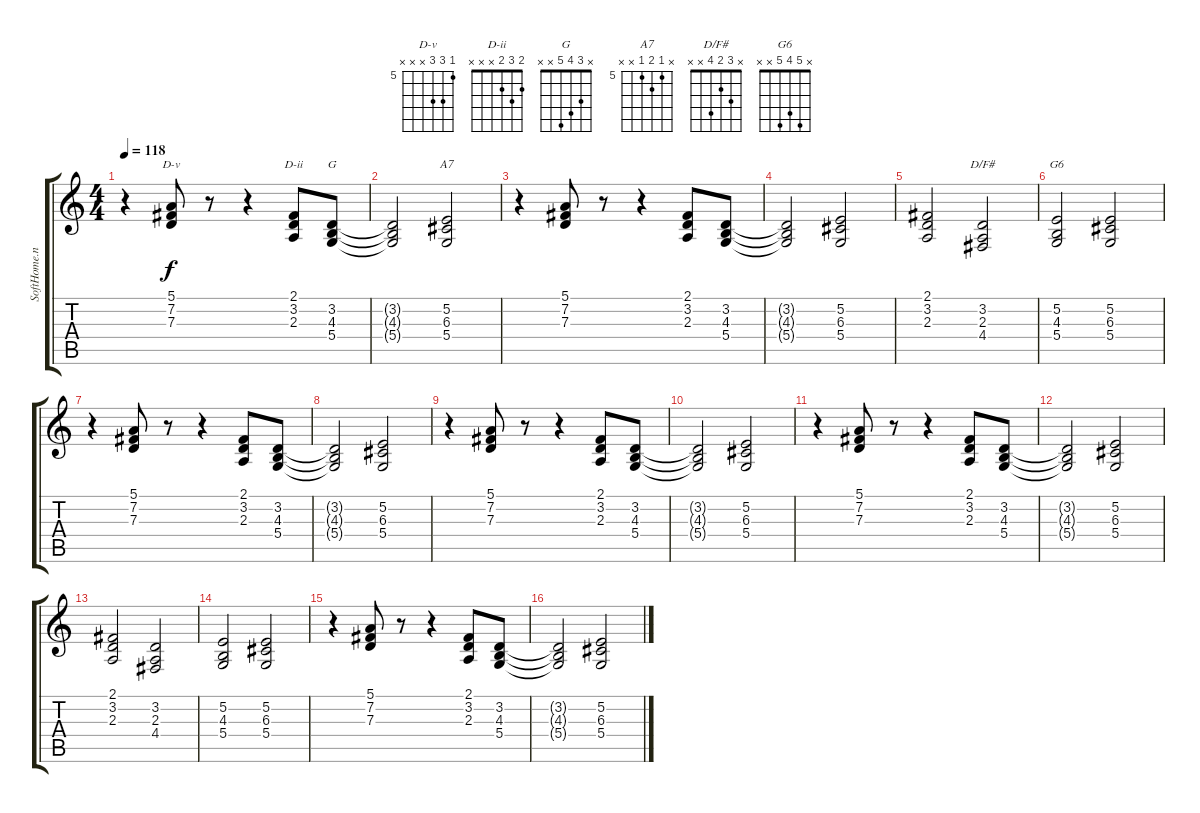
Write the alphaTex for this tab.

\track ("" "SoftHome.n") {instrument brightacousticpiano}
\staff {score tabs}
\tuning (E4 B3 G3 D3 A2 E2) {hide}
\chord ("D-v" 5 7 7 x x x) {firstfret 5}
\chord ("D-ii" 2 3 2 x x x)
\chord ("G" x 3 4 5 x x)
\chord ("A7" x 5 6 5 x x) {firstfret 5}
\chord ("D/F#" x 3 2 4 x x)
\chord ("G6" x 5 4 5 x x)
\ts (4 4)
\tempo 118
\clef g2
\ks c
r.4{dy f} (5.1 7.2 7.3).8{ch "D-v"} r.8 r.4 (2.1 3.2 2.3).8{ch "D-ii"} (3.2 4.3 5.4).8{ch "G"} |
(3.2{t} 4.3{t} 5.4{t}).2 (5.2 6.3 5.4).2{ch "A7"} |
r.4 (5.1 7.2 7.3).8 r.8 r.4 (2.1 3.2 2.3).8 (3.2 4.3 5.4).8 |
(3.2{t} 4.3{t} 5.4{t}).2 (5.2 6.3 5.4).2 |
(2.1 3.2 2.3).2 (3.2 2.3 4.4).2{ch "D/F#"} |
(5.2 4.3 5.4).2{ch "G6"} (5.2 6.3 5.4).2 |
r.4 (5.1 7.2 7.3).8 r.8 r.4 (2.1 3.2 2.3).8 (3.2 4.3 5.4).8 |
(3.2{t} 4.3{t} 5.4{t}).2 (5.2 6.3 5.4).2 |
r.4 (5.1 7.2 7.3).8 r.8 r.4 (2.1 3.2 2.3).8 (3.2 4.3 5.4).8 |
(3.2{t} 4.3{t} 5.4{t}).2 (5.2 6.3 5.4).2 |
r.4 (5.1 7.2 7.3).8 r.8 r.4 (2.1 3.2 2.3).8 (3.2 4.3 5.4).8 |
(3.2{t} 4.3{t} 5.4{t}).2 (5.2 6.3 5.4).2 |
(2.1 3.2 2.3).2 (3.2 2.3 4.4).2 |
(5.2 4.3 5.4).2 (5.2 6.3 5.4).2 |
r.4 (5.1 7.2 7.3).8 r.8 r.4 (2.1 3.2 2.3).8 (3.2 4.3 5.4).8 |
(3.2{t} 4.3{t} 5.4{t}).2 (5.2 6.3 5.4).2
